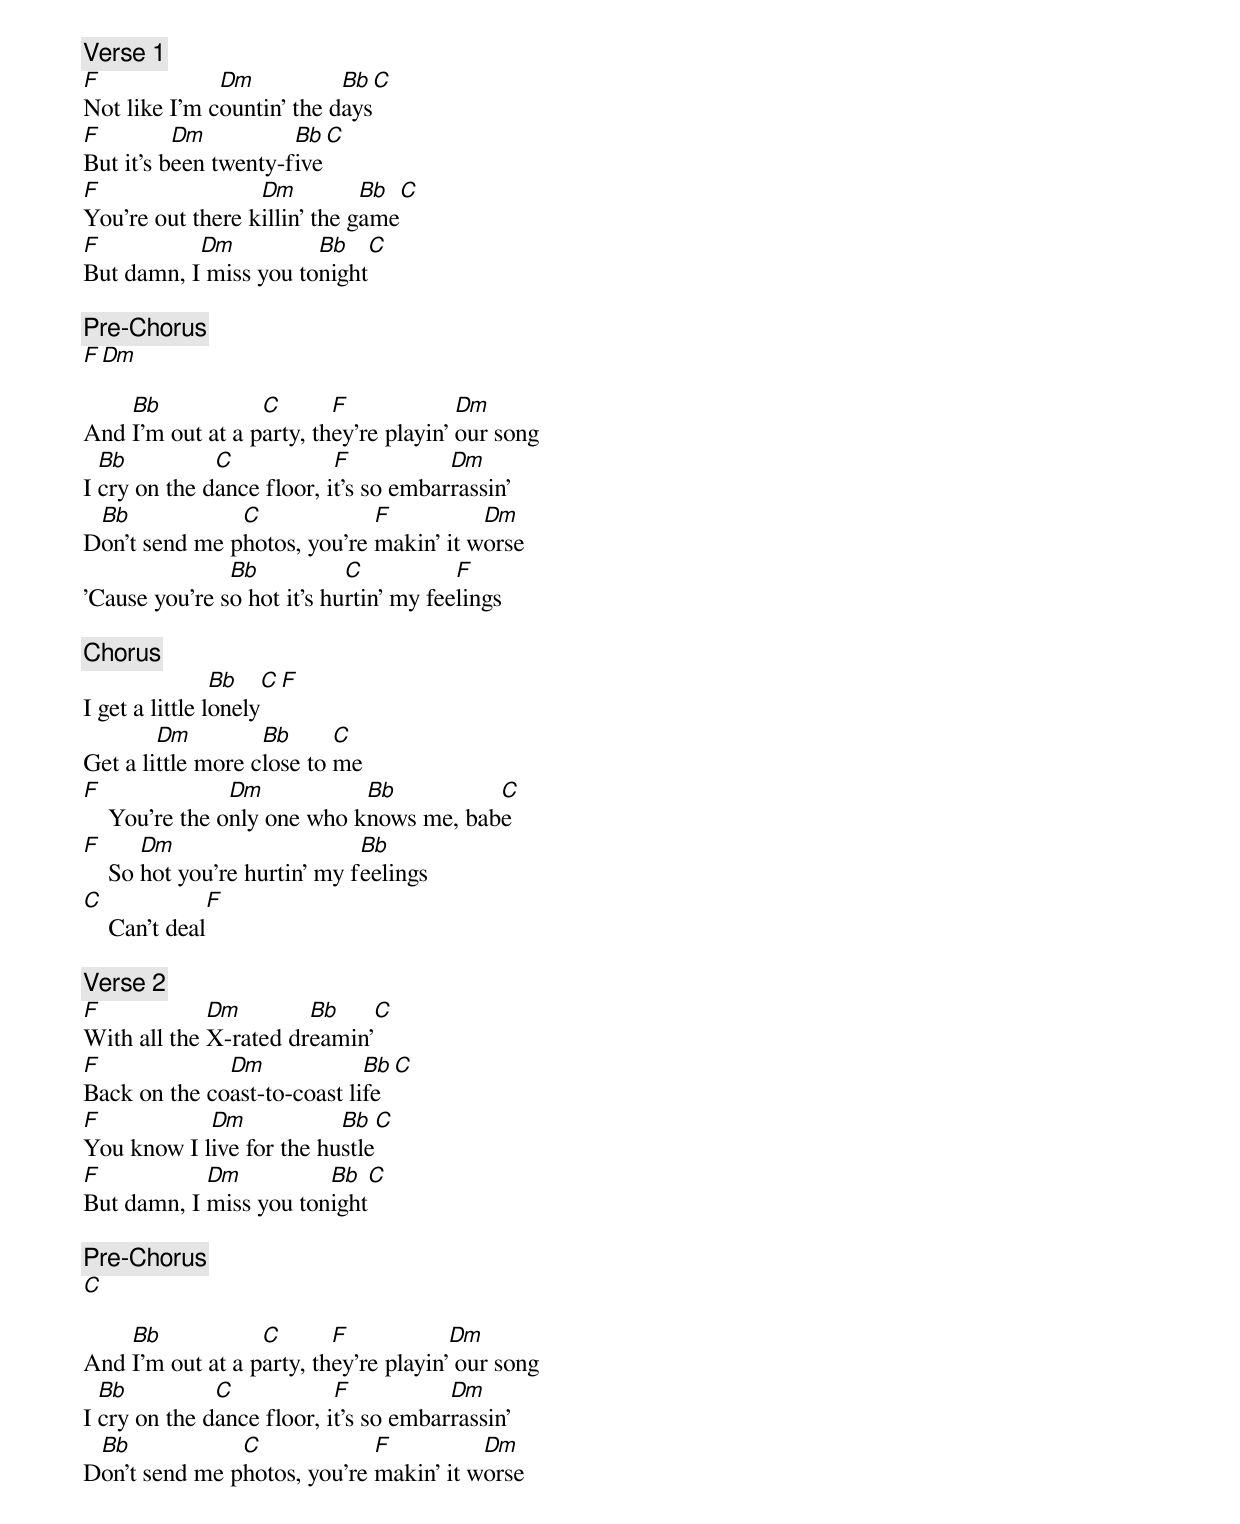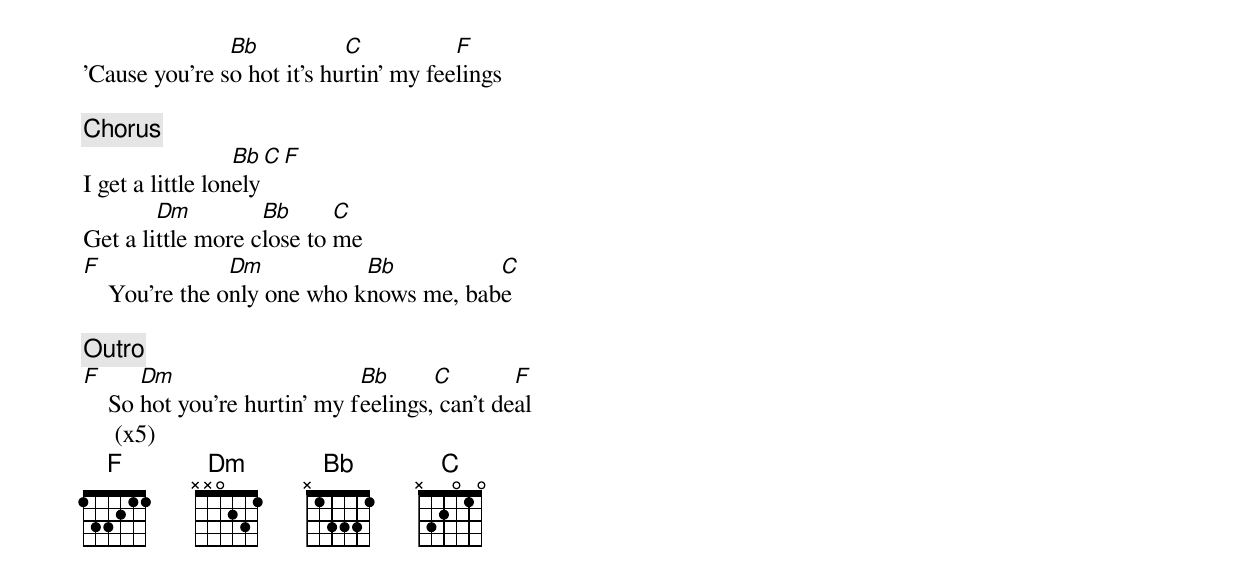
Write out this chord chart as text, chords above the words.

[Verse 1]
F             Dm           Bb      C
Not like I'm countin' the days
F         Dm          Bb        C
But it's been twenty-five
F                 Dm          Bb      C
You're out there killin' the game
F          Dm          Bb        C
But damn, I miss you tonight

[Pre-Chorus]
F  Dm

    Bb            C       F             Dm
And I'm out at a party, they're playin' our song
  Bb          C            F           Dm
I cry on the dance floor, it's so embarrassin'
 Bb            C             F          Dm
Don't send me photos, you're makin' it worse
               Bb           C           F
'Cause you're so hot it's hurtin' my feelings

[Chorus]
                Bb   C    F
I get a little lonely
        Dm         Bb      C
Get a little more close to me
F               Dm           Bb          C
    You're the only one who knows me, babe
F      Dm                     Bb
    So hot you're hurtin' my feelings
C                F
    Can't deal

[Verse 2]
F            Dm        Bb      C
With all the X-rated dreamin'
F             Dm             Bb   C
Back on the coast-to-coast life
F           Dm            Bb      C
You know I live for the hustle
F           Dm          Bb       C
But damn, I miss you tonight

[Pre-Chorus]
C

    Bb            C       F            Dm
And I'm out at a party, they're playin' our song
  Bb          C            F           Dm
I cry on the dance floor, it's so embarrassin'
 Bb            C             F          Dm
Don't send me photos, you're makin' it worse
               Bb           C           F
'Cause you're so hot it's hurtin' my feelings

[Chorus]
                  Bb   C    F
I get a little lonely
        Dm         Bb      C
Get a little more close to me
F               Dm           Bb          C
    You're the only one who knows me, babe

[Outro]
F      Dm                     Bb      C        F
    So hot you're hurtin' my feelings, can't deal
     (x5)
